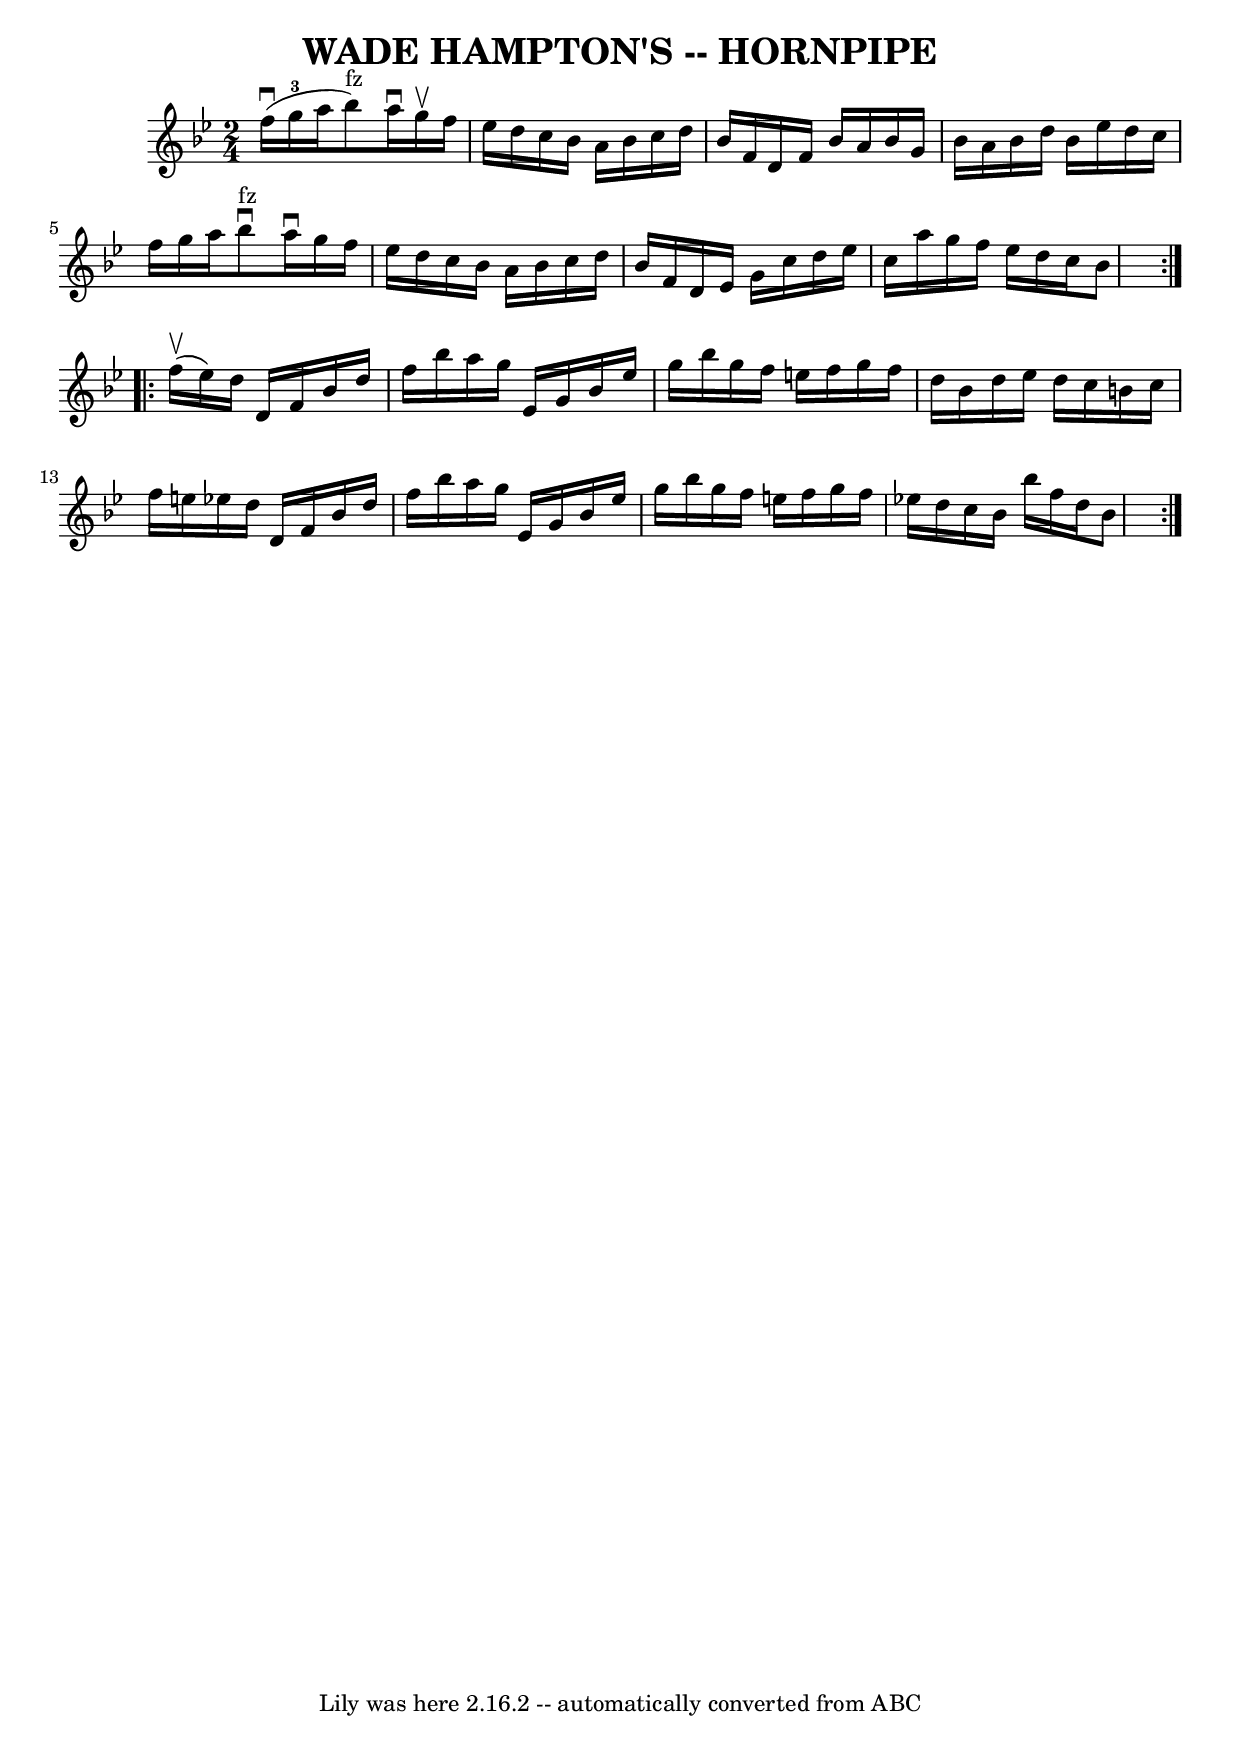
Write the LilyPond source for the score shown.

\version "2.7.40"
\include "Mammoth.ily"
\header {
	%% book = "Ryan's Mammoth Collection of Fiddle Tunes"
	crossRefNumber = "1"
	footnotes = ""
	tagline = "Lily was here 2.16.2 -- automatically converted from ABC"
	title = "WADE HAMPTON'S -- HORNPIPE"
}
voicedefault =  {
\set Score.defaultBarType = "empty"

\repeat volta 2 {
\time 2/4 \key bes \major f''16 (^\downbow g''16-3 a''16        
|
 bes''8^"fz") a''16^\downbow g''16^\upbow f''16    
ees''16 d''16 c''16    |
 bes'16 a'16 bes'16 c''16    
d''16 bes'16 f'16 d'16    |
 f'16 bes'16 a'16 bes'16  
 g'16 bes'16 a'16 bes'16    |
 d''16 bes'16 ees''16    
d''16 c''16 f''16 g''16 a''16    |
     |
 bes''8 
^"fz"^\downbow a''16^\downbow g''16 f''16 ees''16 d''16 c''16  
  |
 bes'16 a'16 bes'16 c''16 d''16 bes'16 f'16    
d'16    |
 ees'16 g'16 c''16 d''16 ees''16 c''16    
a''16 g''16    |
 f''16 ees''16 d''16 c''16 bes'8    }   
  \repeat volta 2 { f''16 (^\upbow ees''16)       |
 d''16    
d'16 f'16 bes'16 d''16 f''16 bes''16 a''16    |
   
g''16 ees'16 g'16 bes'16 ees''16 g''16 bes''16 g''16    
|
 f''16 e''16 f''16 g''16 f''16 d''16 bes'16    
d''16    |
 ees''16 d''16 c''16 b'16 c''16 f''16    
e''16 ees''!16    |
     |
 d''16 d'16 f'16 bes'16    
d''16 f''16 bes''16 a''16    |
 g''16 ees'16 g'16    
bes'16 ees''16 g''16 bes''16 g''16    |
 f''16 e''16    
f''16 g''16 f''16 ees''!16 d''16 c''16    |
 bes'16    
bes''16 f''16 d''16 bes'8    }   
}

\score{
    <<

	\context Staff="default"
	{
	    \voicedefault 
	}

    >>
	\layout {
	}
	\midi {}
}
